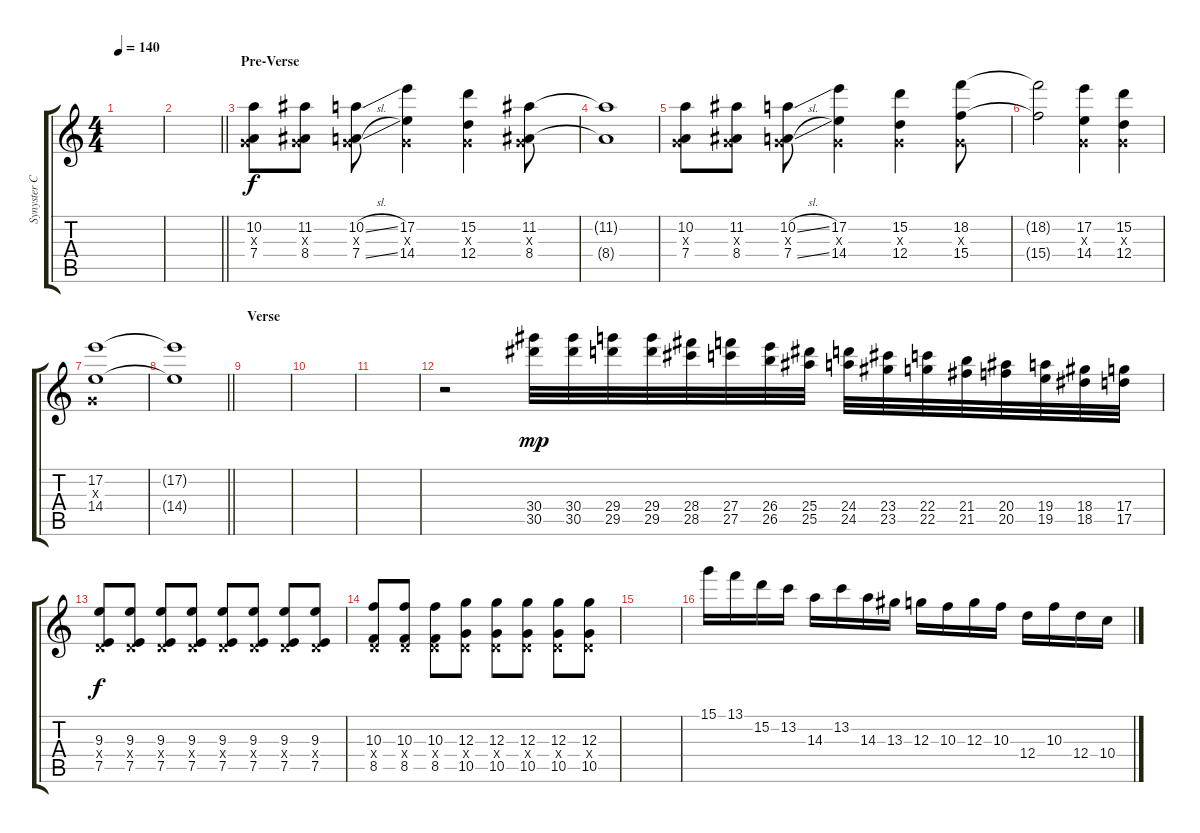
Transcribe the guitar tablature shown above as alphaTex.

\track ("Synyster Center" "Synyster C") {instrument distortionguitar}
\staff {score tabs}
\tuning (E4 B3 G3 D3 A2 D2) {hide}
\ts (4 4)
\tempo 140
\clef g2
\ks c
|
\barLineRight lightlight
|
\section ("" "Pre-Verse")
(10.2 0.3{x} 7.4).8 (11.2 0.3{x} 8.4).8 (10.2{sl} 0.3{x} 7.4{sl}).8 (17.2 0.3{x} 14.4).4 (15.2 0.3{x} 12.4).4 (11.2 0.3{x} 8.4).8 |
(11.2{t} 8.4{t}).1 |
(10.2 0.3{x} 7.4).8 (11.2 0.3{x} 8.4).8 (10.2{sl} 0.3{x} 7.4{sl}).8 (17.2 0.3{x} 14.4).4 (15.2 0.3{x} 12.4).4 (18.2 0.3{x} 15.4).8 |
(18.2{t} 15.4{t}).2 (17.2 0.3{x} 14.4).4 (15.2 0.3{x} 12.4).4 |
(17.2 0.3{x} 14.4).1 |
\barLineRight lightlight
(17.2{t} 14.4{t}).1 |
\section ("" "Verse")
|
|
|
r.2 (30.4 30.5).32{dy mp} (30.4 30.5).32 (29.4 29.5).32 (29.4 29.5).32 (28.4 28.5).32 (27.4 27.5).32 (26.4 26.5).32 (25.4 25.5).32 (24.4 24.5).32 (23.4 23.5).32 (22.4 22.5).32 (21.4 21.5).32 (20.4 20.5).32 (19.4 19.5).32 (18.4 18.5).32 (17.4 17.5).32 |
(9.3 0.4{x} 7.5).8{dy f} (9.3 0.4{x} 7.5).8 (9.3 0.4{x} 7.5).8 (9.3 0.4{x} 7.5).8 (9.3 0.4{x} 7.5).8 (9.3 0.4{x} 7.5).8 (9.3 0.4{x} 7.5).8 (9.3 0.4{x} 7.5).8 |
(10.3 0.4{x} 8.5).8 (10.3 0.4{x} 8.5).8 (10.3 0.4{x} 8.5).8 (12.3 0.4{x} 10.5).8 (12.3 0.4{x} 10.5).8 (12.3 0.4{x} 10.5).8 (12.3 0.4{x} 10.5).8 (12.3 0.4{x} 10.5).8 |
|
15.1.16 13.1.16 15.2.16 13.2.16 14.3.16 13.2.16 14.3.16 13.3.16 12.3.16 10.3.16 12.3.16 10.3.16 12.4.16 10.3.16 12.4.16 10.4.16
